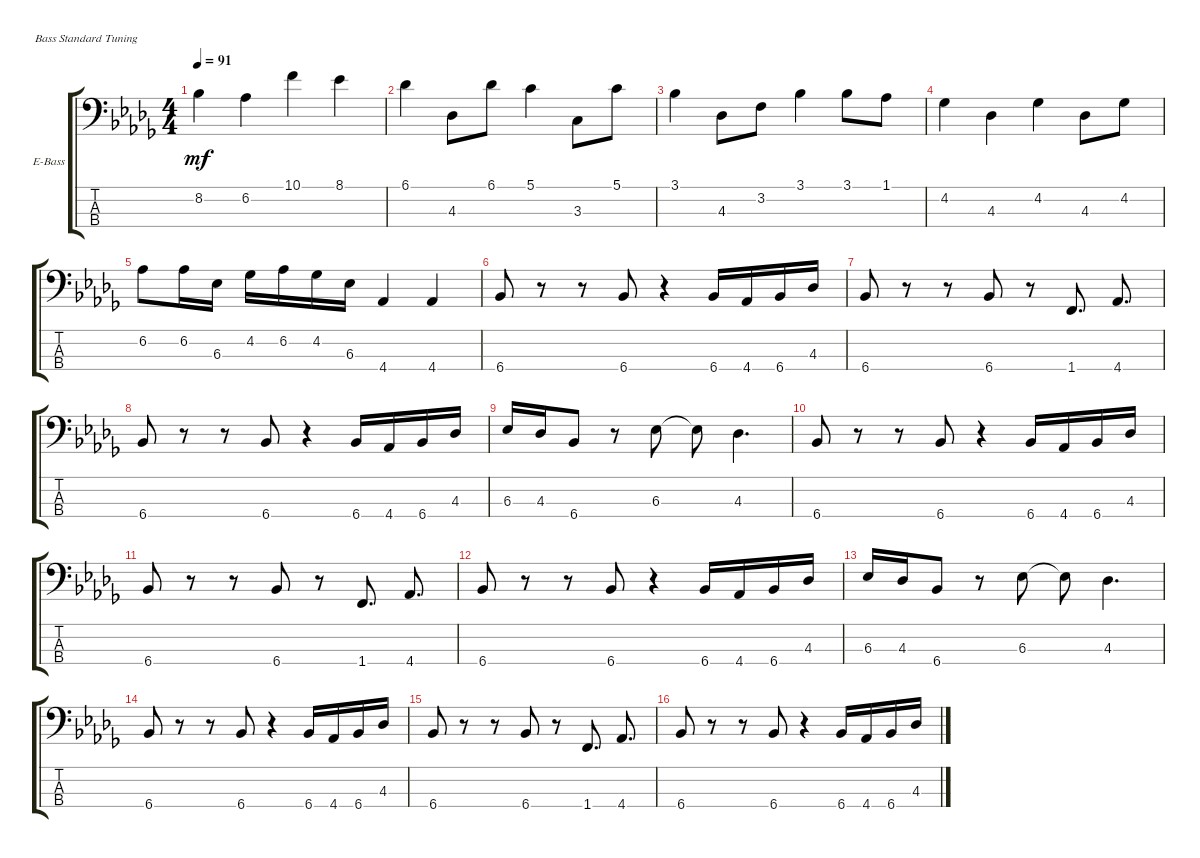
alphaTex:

\defaultSystemsLayout 4
\bracketExtendMode groupsimilarinstruments
\firstSystemTrackNameOrientation horizontal
\otherSystemsTrackNameOrientation horizontal
\track ("Electric Bass" "E-Bass") {instrument electricbassfinger}
\staff {score tabs}
\tuning (G2 D2 A1 E1)
\ts (4 4)
\tempo 91
\clef f4
\ks db
8.2.4{dy mf} 6.2.4 10.1.4 8.1.4 |
6.1.4 4.3.8 6.1.8 5.1.4 3.3.8 5.1.8 |
3.1.4 4.3.8 3.2.8 3.1.4 3.1.8 1.1.8 |
4.2.4 4.3.4 4.2.4 4.3.8 4.2.8 |
6.2.8 6.2.16 6.3.16 4.2.16 6.2.16 4.2.16 6.3.16 4.4.4 4.4.4 |
6.4.8 r.8 r.8 6.4.8 r.4 6.4.16 4.4.16 6.4.16 4.3.16 |
6.4.8 r.8 r.8 6.4.8 r.8 1.4.8{d} 4.4.8{d} |
6.4.8 r.8 r.8 6.4.8 r.4 6.4.16 4.4.16 6.4.16 4.3.16 |
6.3.16 4.3.16 6.4.8 r.8 6.3.8 6.3{t}.8 4.3.4{d} |
6.4.8 r.8 r.8 6.4.8 r.4 6.4.16 4.4.16 6.4.16 4.3.16 |
6.4.8 r.8 r.8 6.4.8 r.8 1.4.8{d} 4.4.8{d} |
6.4.8 r.8 r.8 6.4.8 r.4 6.4.16 4.4.16 6.4.16 4.3.16 |
6.3.16 4.3.16 6.4.8 r.8 6.3.8 6.3{t}.8 4.3.4{d} |
6.4.8 r.8 r.8 6.4.8 r.4 6.4.16 4.4.16 6.4.16 4.3.16 |
6.4.8 r.8 r.8 6.4.8 r.8 1.4.8{d} 4.4.8{d} |
6.4.8 r.8 r.8 6.4.8 r.4 6.4.16 4.4.16 6.4.16 4.3.16
